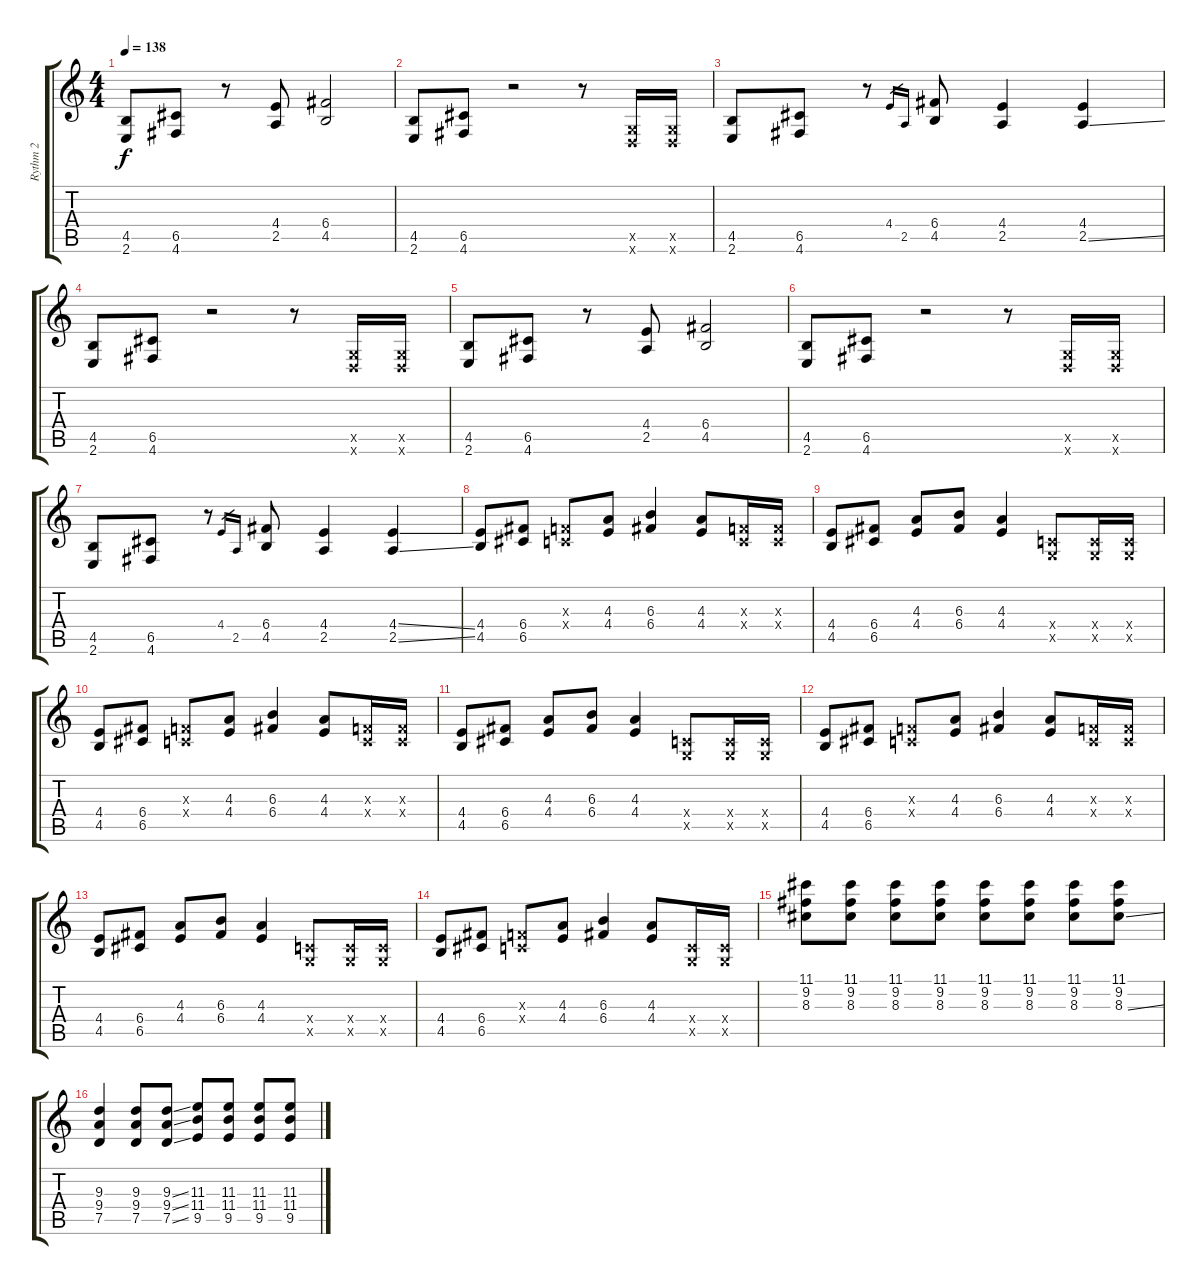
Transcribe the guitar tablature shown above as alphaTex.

\track ("Rythm 2" "Rythm 2") {instrument distortionguitar}
\staff {score tabs}
\tuning (D4 A3 F3 C3 G2 D2) {hide}
\ts (4 4)
\tempo 138
\clef g2
\ks c
(4.5 2.6).8{dy f} (6.5 4.6).8 r.8 (4.4 2.5).8 (6.4 4.5).2 |
(4.5 2.6).8 (6.5 4.6).8 r.2 r.8 (0.5{x} 0.6{x}).16 (0.5{x} 0.6{x}).16 |
(4.5 2.6).8 (6.5 4.6).8 r.8 4.4.16{gr} 2.5.16{gr} (6.4 4.5).8 (4.4 2.5).4 (4.4 2.5{ss}).4 |
(4.5 2.6).8 (6.5 4.6).8 r.2 r.8 (0.5{x} 0.6{x}).16 (0.5{x} 0.6{x}).16 |
(4.5 2.6).8 (6.5 4.6).8 r.8 (4.4 2.5).8 (6.4 4.5).2 |
(4.5 2.6).8 (6.5 4.6).8 r.2 r.8 (0.5{x} 0.6{x}).16 (0.5{x} 0.6{x}).16 |
(4.5 2.6).8 (6.5 4.6).8 r.8 4.4.16{gr} 2.5.16{gr} (6.4 4.5).8 (4.4 2.5).4 (4.4{ss} 2.5{ss}).4 |
(4.4 4.5).8 (6.4 6.5).8 (0.3{x} 0.4{x}).8 (4.3 4.4).8 (6.3 6.4).4 (4.3 4.4).8 (0.3{x} 0.4{x}).16 (0.3{x} 0.4{x}).16 |
(4.4 4.5).8 (6.4 6.5).8 (4.3 4.4).8 (6.3 6.4).8 (4.3 4.4).4 (0.4{x} 0.5{x}).8 (0.4{x} 0.5{x}).16 (0.4{x} 0.5{x}).16 |
(4.4 4.5).8 (6.4 6.5).8 (0.3{x} 0.4{x}).8 (4.3 4.4).8 (6.3 6.4).4 (4.3 4.4).8 (0.3{x} 0.4{x}).16 (0.3{x} 0.4{x}).16 |
(4.4 4.5).8 (6.4 6.5).8 (4.3 4.4).8 (6.3 6.4).8 (4.3 4.4).4 (0.4{x} 0.5{x}).8 (0.4{x} 0.5{x}).16 (0.4{x} 0.5{x}).16 |
(4.4 4.5).8 (6.4 6.5).8 (0.3{x} 0.4{x}).8 (4.3 4.4).8 (6.3 6.4).4 (4.3 4.4).8 (0.3{x} 0.4{x}).16 (0.3{x} 0.4{x}).16 |
(4.4 4.5).8 (6.4 6.5).8 (4.3 4.4).8 (6.3 6.4).8 (4.3 4.4).4 (0.4{x} 0.5{x}).8 (0.4{x} 0.5{x}).16 (0.4{x} 0.5{x}).16 |
(4.4 4.5).8 (6.4 6.5).8 (0.3{x} 0.4{x}).8 (4.3 4.4).8 (6.3 6.4).4 (4.3 4.4).8 (0.4{x} 0.5{x}).16 (0.4{x} 0.5{x}).16 |
(11.1 9.2 8.3).8 (11.1 9.2 8.3).8 (11.1 9.2 8.3).8 (11.1 9.2 8.3).8 (11.1 9.2 8.3).8 (11.1 9.2 8.3).8 (11.1 9.2 8.3).8 (11.1 9.2 8.3{ss}).8 |
(9.3 9.4 7.5).4 (9.3 9.4 7.5).8 (9.3{ss} 9.4{ss} 7.5{ss}).8 (11.3 11.4 9.5).8 (11.3 11.4 9.5).8 (11.3 11.4 9.5).8 (11.3{ss} 11.4{ss} 9.5{ss}).8
